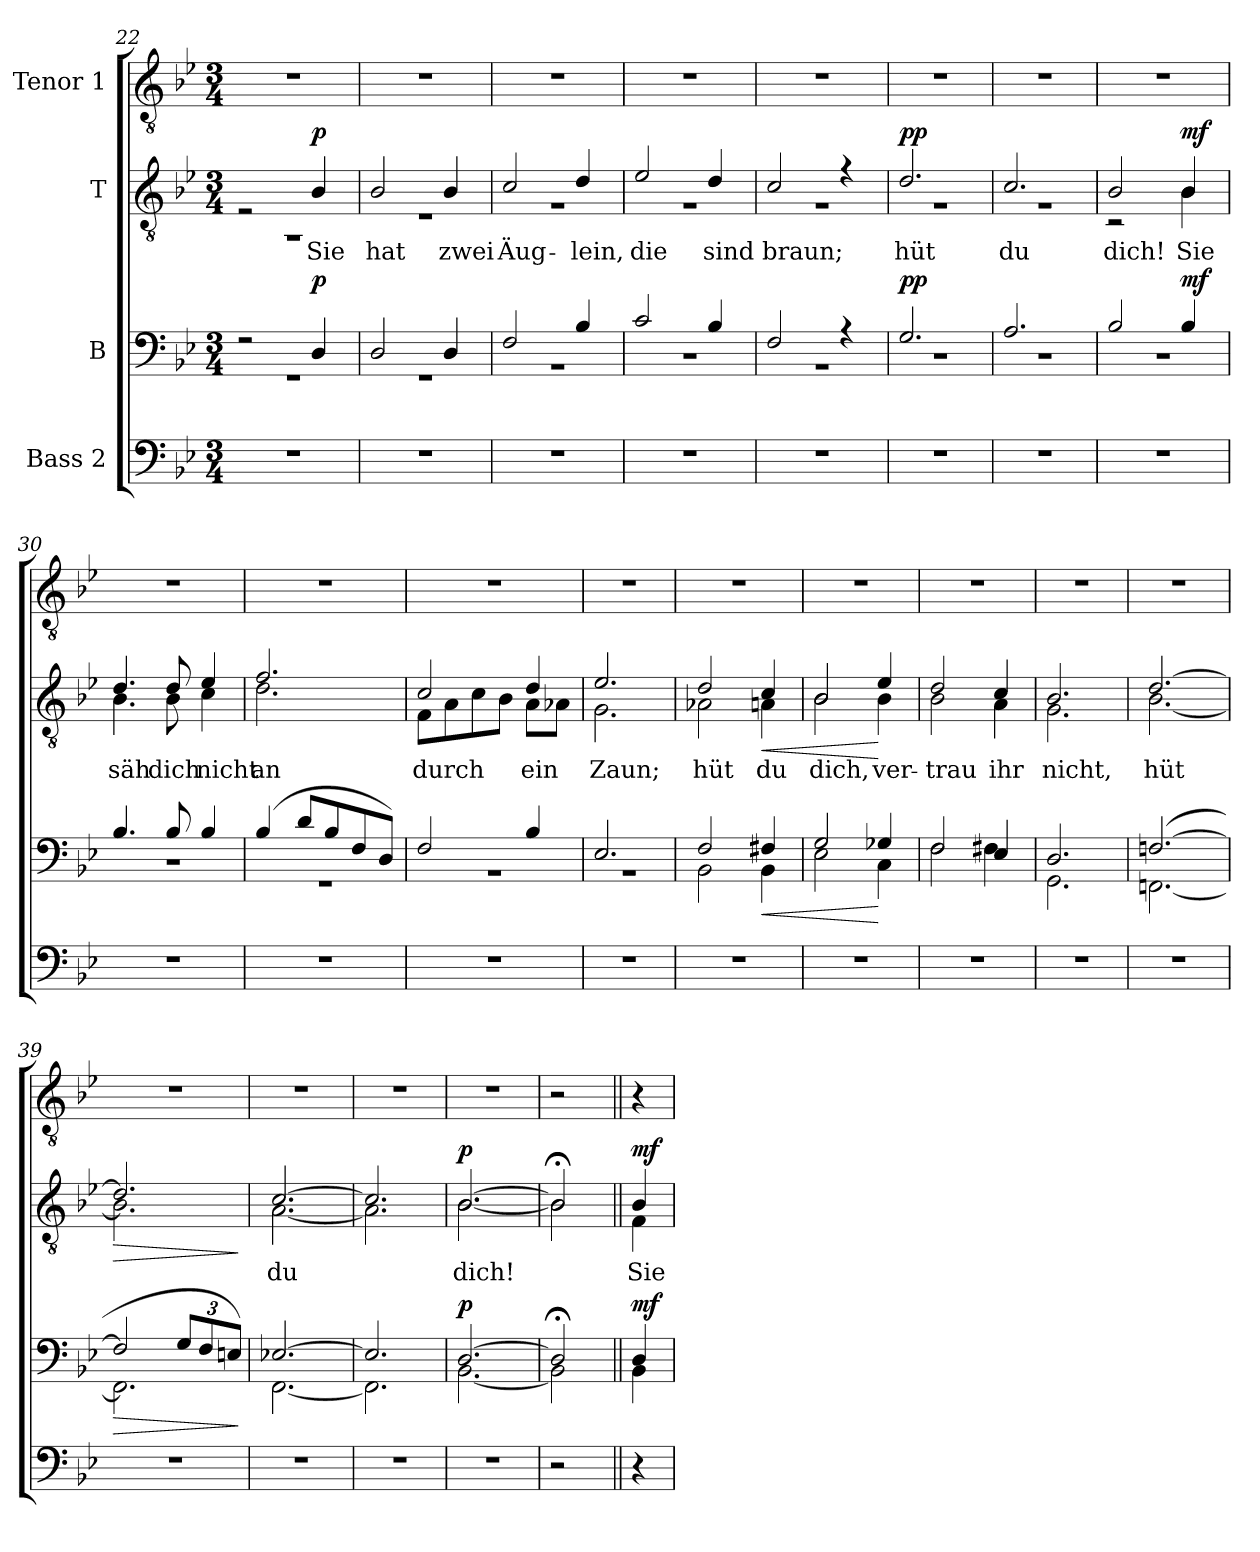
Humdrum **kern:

**kern	**kern	**dynam	**kern	**text	**dynam	**kern
*part4	*part3	*part3	*part2	*part2	*part2	*part1
*staff4	*staff3	*staff3	*staff2	*staff2	*staff2	*staff1
*I"Bass 2	*I"B	*	*I"T	*	*	*I"Tenor 1
*clefF4	*clefF4	*	*clefGv2	*	*	*clefGv2
*k[b-e-]	*k[b-e-]	*	*k[b-e-]	*	*	*k[b-e-]
*M3/4	*M3/4	*	*M3/4	*	*	*M3/4
=22	=22	=22	=22	=22	=22	=22
*	*^	*	*^	*	*	*
2.r	2r	2.r	.	2rE	2.r	.	.	2.r
!	!	!	!LO:DY:a	!	!	!LO:LY:b	!LO:DY:a	!
.	4D/	.	p	4B-/	.	Sie	p	.
=23	=23	=23	=23	=23	=23	=23	=23	=23
!	!	!	!	!	!	!LO:LY:b	!	!
2.r	2D/	2.r	.	2B-/	2.r	hat	.	2.r
!	!	!	!	!	!	!LO:LY:b	!	!
.	4D/	.	.	4B-/	.	zwei	.	.
=24	=24	=24	=24	=24	=24	=24	=24	=24
!	!	!	!	!	!	!LO:LY:b	!	!
2.r	2F/	2.r	.	2c/	2.r	Äug-	.	2.r
!	!	!	!	!	!	!LO:LY:b	!	!
.	4B-/	.	.	4d/	.	-lein,	.	.
!!LO:LB:g=z
=25	=25	=25	=25	=25	=25	=25	=25	=25
!	!	!	!	!	!	!LO:LY:b	!	!
2.r	2c/	2.r	.	2e-/	2.r	die	.	2.r
!	!	!	!	!	!	!LO:LY:b	!	!
.	4B-/	.	.	4d/	.	sind	.	.
=26	=26	=26	=26	=26	=26	=26	=26	=26
!	!	!	!	!	!	!LO:LY:b	!	!
2.r	2F/	2.r	.	2c/	2.r	braun;	.	2.r
.	4r	.	.	4r	.	.	.	.
=27	=27	=27	=27	=27	=27	=27	=27	=27
!	!	!	!LO:DY:a	!	!	!LO:LY:b	!LO:DY:a	!
2.r	2.G/	2.r	pp	2.d/	2.r	hüt	pp	2.r
=28	=28	=28	=28	=28	=28	=28	=28	=28
!	!	!	!	!	!	!LO:LY:b	!	!
2.r	2.A/	2.r	.	2.c/	2.r	du	.	2.r
=29	=29	=29	=29	=29	=29	=29	=29	=29
!	!	!	!	!	!	!LO:LY:b	!	!
2.r	2B-/	2.r	.	2B-/	2r	dich!	.	2.r
!	!	!	!LO:DY:a	!	!	!LO:LY:b	!LO:DY:a	!
.	4B-/	.	mf	4B-/	4B-\	Sie	mf	.
=30	=30	=30	=30	=30	=30	=30	=30	=30
!	!	!	!	!	!	!LO:LY:b	!	!
2.r	4.B-/	2.r	.	4.d/	4.B-\	säh	.	2.r
!	!	!	!	!	!	!LO:LY:b	!	!
.	8B-/	.	.	8d/	8B-\	dich	.	.
!	!	!	!	!	!	!LO:LY:b	!	!
.	4B-/	.	.	4e-/	4c\	nicht	.	.
=31	=31	=31	=31	=31	=31	=31	=31	=31
!	!	!	!	!	!	!LO:LY:b	!	!
2.r	(4B-/	2.r	.	2.f/	2.d\	an	.	2.r
.	8d/L	.	.	.	.	.	.	.
.	8B-/	.	.	.	.	.	.	.
.	8F/	.	.	.	.	.	.	.
.	8D/J)	.	.	.	.	.	.	.
=32	=32	=32	=32	=32	=32	=32	=32	=32
!	!	!	!	!	!	!LO:LY:b	!	!
2.r	2F/	2.r	.	2c/	8F\L	durch	.	2.r
.	.	.	.	.	8A\	.	.	.
.	.	.	.	.	8c\	.	.	.
.	.	.	.	.	8B-\J	.	.	.
!	!	!	!	!	!	!LO:LY:b	!	!
.	4B-/	.	.	4d/	8A\L	ein	.	.
.	.	.	.	.	8A-X\J	.	.	.
=33	=33	=33	=33	=33	=33	=33	=33	=33
!	!	!	!	!	!	!LO:LY:b	!	!
2.r	2.E-/	2.r	.	2.e-/	2.G\	Zaun;	.	2.r
!!LO:LB:g=z
=34	=34	=34	=34	=34	=34	=34	=34	=34
!	!	!	!	!	!	!LO:LY:b	!	!
2.r	2F/	2BB-\	.	2d/	2A-X\	hüt	.	2.r
!	!	!	!LO:HP:b	!	!	!LO:LY:b	!LO:HP:b	!
.	4F#X/	4BB-\	<	4c/	4An\	du	<	.
=35	=35	=35	=35	=35	=35	=35	=35	=35
!	!	!	!	!	!	!LO:LY:b	!	!
2.r	2G/	2E-\	.	2B-/	2B-\	dich,	.	2.r
!	!	!	!	!	!	!LO:LY:b	!	!
.	4G-X/	4C\	[	4e-/	4B-\	ver-	[	.
=36	=36	=36	=36	=36	=36	=36	=36	=36
!	!	!	!	!	!	!LO:LY:b	!	!
2.r	2F/	2F\	.	2d/	2B-\	-trau	.	2.r
!	!	!	!	!	!	!LO:LY:b	!	!
.	4E-/	4F#X\	.	4c/	4A\	ihr	.	.
=37	=37	=37	=37	=37	=37	=37	=37	=37
!	!	!	!	!	!	!LO:LY:b	!	!
2.r	2.D/	2.GG\	.	2.B-/	2.G\	nicht,	.	2.r
=38	=38	=38	=38	=38	=38	=38	=38	=38
!	!	!	!	!	!	!LO:LY:b	!	!
2.r	([2.Fn/	[2.FFn\	.	[2.d/	[2.B-\	hüt	.	2.r
=39	=39	=39	=39	=39	=39	=39	=39	=39
!	!	!	!LO:HP:b	!	!	!	!LO:HP:b	!
2.r	2F/]	2.FF\]	>	2.d/]	2.B-\]	.	>	2.r
*	*Xbrackettup	*	*	*	*	*	*	*
.	12G/L	.	.	.	.	.	.	.
.	12F/	.	.	.	.	.	.	.
.	12En/J)	.	.	.	.	.	.	.
*	*v	*v	*	*	*	*	*	*
*	*	*	*v	*v	*	*	*
.	.	]	.	.	]	.
=40	=40	=40	=40	=40	=40	=40
*	*^	*	*	*	*	*
!	!	!	!	!	!LO:LY:b	!	!
*	*	*	*	*^	*	*	*
2.r	[2.E-X/	[2.FF\	.	[2.c/	[2.A\	du	.	2.r
=41	=41	=41	=41	=41	=41	=41	=41	=41
2.r	2.E-/]	2.FF\]	.	2.c/]	2.A\]	.	.	2.r
=42	=42	=42	=42	=42	=42	=42	=42	=42
!	!	!	!LO:DY:a	!	!	!LO:LY:b	!LO:DY:a	!
2.r	[2.D/	[2.BB-\	p	[2.B-/	[2.B-\	dich!	p	2.r
=43	=43	=43	=43	=43	=43	=43	=43	=43
2r	2D;</]	2BB-\]	.	2B-;</]	2B-\]	.	.	2r
!!LO:PB:g=z
=43X2||	=43X2||	=43X2||	=43X2||	=43X2||	=43X2||	=43X2||	=43X2||	=43X2||
!	!	!	!LO:DY:a	!	!	!LO:LY:b	!LO:DY:a	!
4r	4D/	4BB-\	mf	4B-/	4F\	Sie	mf	4r
*	*v	*v	*	*	*	*	*	*
*	*	*	*v	*v	*	*	*
=	=	=	=	=	=	=
*-	*-	*-	*-	*-	*-	*-
